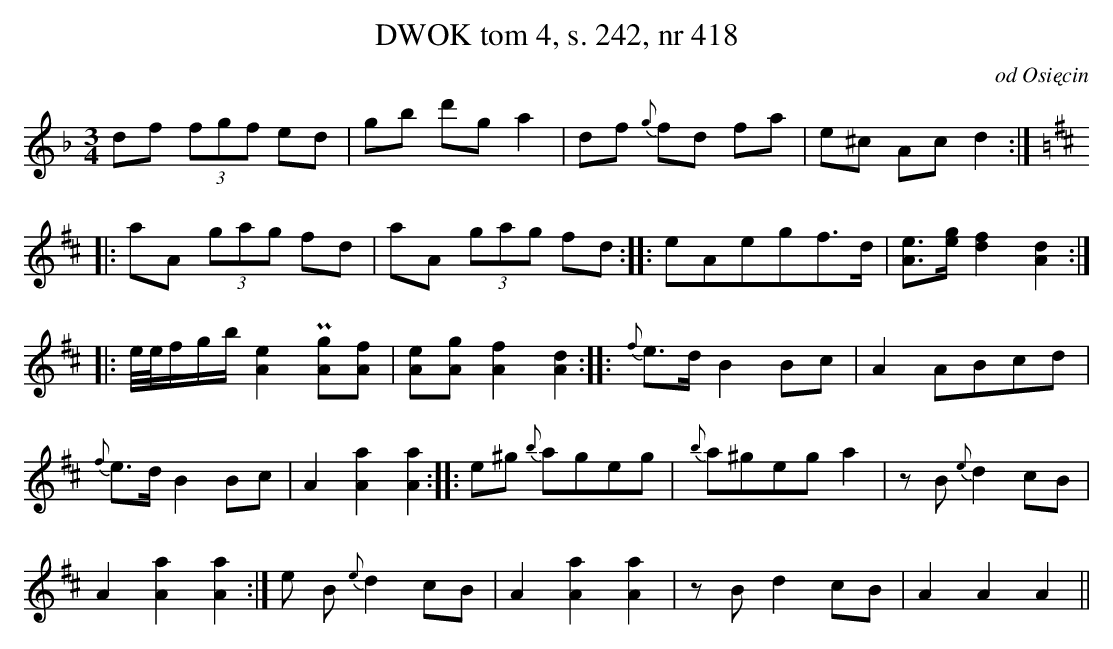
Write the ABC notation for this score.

X:1
T: DWOK tom 4, s. 242, nr 418
O: od Osięcin
L: 1/16
M: 3/4
K: F
d2f2 (3f2g2f2 e2d2 | g2b2 d'2g2 a4 | d2f2 {g}f2d2 f2a2 | e2^c2 A2c2 d4::
[K:D]
a2A2 (3g2a2g2 f2d2 | a2A2 (3g2a2g2 f2d2 :: e2A2e2g2f3d | [A3e3][eg] [d4f4] [A4d4]::
e/e/fgb [A4e4] P[A2g2][A2f2] | [A2e2][A2g2] [A4f4] [A4d4] :: {f}e3d B4 B2c2 | A4 A2B2c2d2 |
{f}e3d B4 B2c2 | A4 [A4a4] [A4a4] :: e2^g2 {b}a2g2e2g2 |{b}a2^g2e2g2 a4 | z2 B2 {e}d4 c2B2 |
A4 [A4a4] [A4a4] :| e2 B2 {e}d4 c2B2 | A4 [A4a4] [A4a4] | z2 B2 d4 c2B2 | A4 A4 A4 ||
